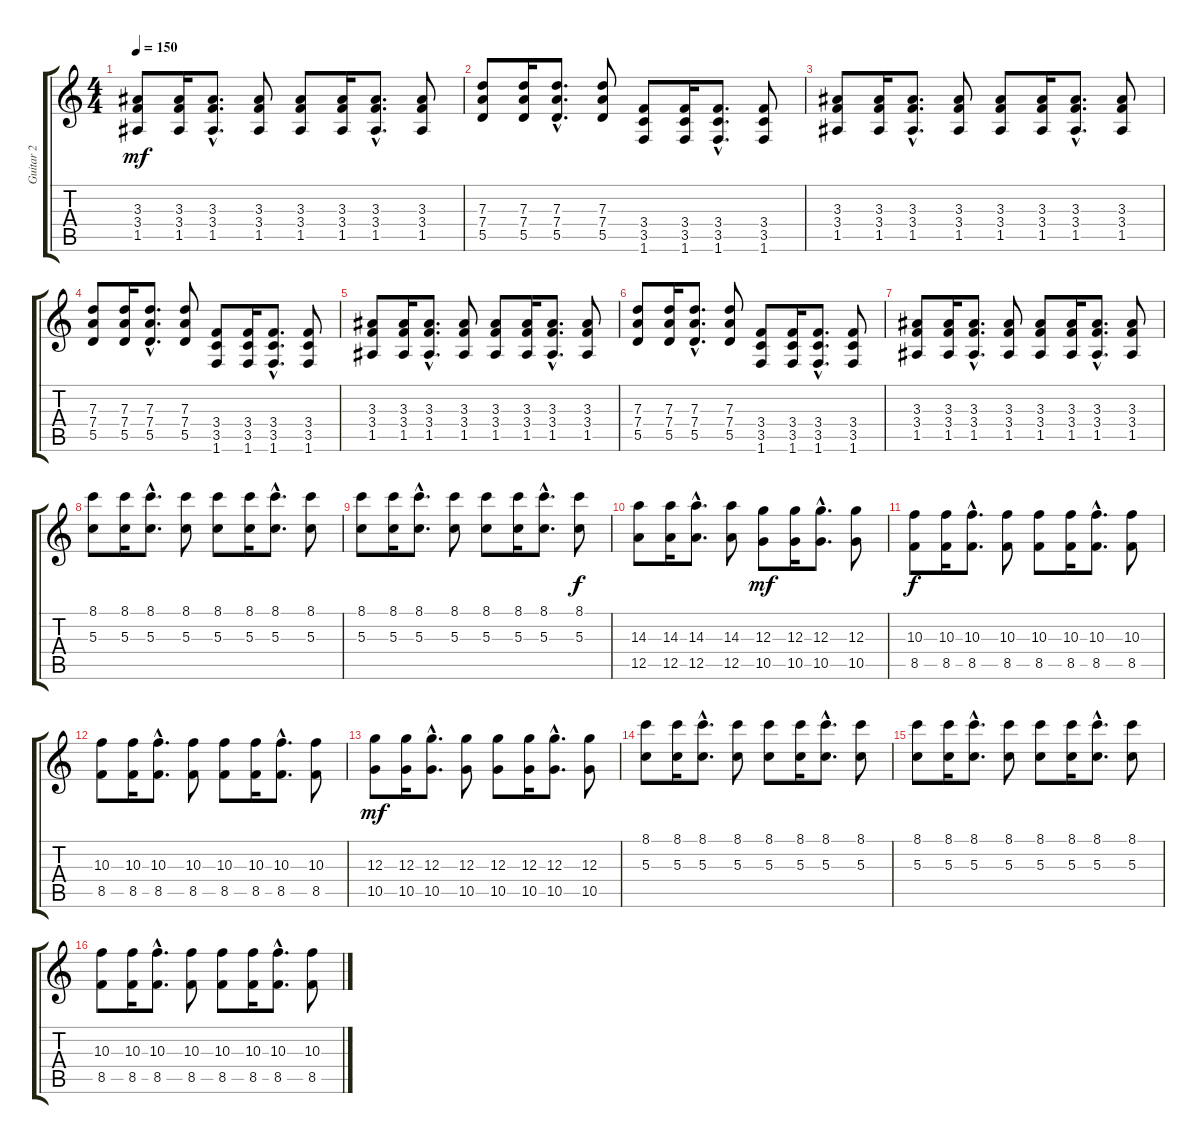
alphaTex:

\track ("Guitar 2" "Guitar 2") {instrument distortionguitar}
\staff {score tabs}
\tuning (E4 B3 G3 D3 A2 E2) {hide}
\ts (4 4)
\tempo 150
\clef g2
\ks c
(3.3 3.4 1.5).8{dy mf} (3.3 3.4 1.5).16 (3.3{hac} 3.4{hac} 1.5{hac}).8{d} (3.3 3.4 1.5).8 (3.3 3.4 1.5).8 (3.3 3.4 1.5).16 (3.3{hac} 3.4{hac} 1.5{hac}).8{d} (3.3 3.4 1.5).8 |
(7.3 7.4 5.5).8 (7.3 7.4 5.5).16 (7.3{hac} 7.4{hac} 5.5{hac}).8{d} (7.3 7.4 5.5).8 (3.4 3.5 1.6).8 (3.4 3.5 1.6).16 (3.4{hac} 3.5{hac} 1.6{hac}).8{d} (3.4 3.5 1.6).8 |
(3.3 3.4 1.5).8 (3.3 3.4 1.5).16 (3.3{hac} 3.4{hac} 1.5{hac}).8{d} (3.3 3.4 1.5).8 (3.3 3.4 1.5).8 (3.3 3.4 1.5).16 (3.3{hac} 3.4{hac} 1.5{hac}).8{d} (3.3 3.4 1.5).8 |
(7.3 7.4 5.5).8 (7.3 7.4 5.5).16 (7.3{hac} 7.4{hac} 5.5{hac}).8{d} (7.3 7.4 5.5).8 (3.4 3.5 1.6).8 (3.4 3.5 1.6).16 (3.4{hac} 3.5{hac} 1.6{hac}).8{d} (3.4 3.5 1.6).8 |
(3.3 3.4 1.5).8 (3.3 3.4 1.5).16 (3.3{hac} 3.4{hac} 1.5{hac}).8{d} (3.3 3.4 1.5).8 (3.3 3.4 1.5).8 (3.3 3.4 1.5).16 (3.3{hac} 3.4{hac} 1.5{hac}).8{d} (3.3 3.4 1.5).8 |
(7.3 7.4 5.5).8 (7.3 7.4 5.5).16 (7.3{hac} 7.4{hac} 5.5{hac}).8{d} (7.3 7.4 5.5).8 (3.4 3.5 1.6).8 (3.4 3.5 1.6).16 (3.4{hac} 3.5{hac} 1.6{hac}).8{d} (3.4 3.5 1.6).8 |
(3.3 3.4 1.5).8 (3.3 3.4 1.5).16 (3.3{hac} 3.4{hac} 1.5{hac}).8{d} (3.3 3.4 1.5).8 (3.3 3.4 1.5).8 (3.3 3.4 1.5).16 (3.3{hac} 3.4{hac} 1.5{hac}).8{d} (3.3 3.4 1.5).8 |
(8.1 5.3).8 (8.1 5.3).16 (8.1{hac} 5.3{hac}).8{d} (8.1 5.3).8 (8.1 5.3).8 (8.1 5.3).16 (8.1{hac} 5.3{hac}).8{d} (8.1 5.3).8 |
(8.1 5.3).8 (8.1 5.3).16 (8.1{hac} 5.3{hac}).8{d} (8.1 5.3).8 (8.1 5.3).8 (8.1 5.3).16 (8.1{hac} 5.3{hac}).8{d} (8.1 5.3).8{dy f} |
(14.3 12.5).8 (14.3 12.5).16 (14.3{hac} 12.5{hac}).8{d} (14.3 12.5).8 (12.3 10.5).8{dy mf} (12.3 10.5).16 (12.3{hac} 10.5{hac}).8{d} (12.3 10.5).8 |
(10.3 8.5).8{dy f} (10.3 8.5).16 (10.3{hac} 8.5{hac}).8{d} (10.3 8.5).8 (10.3 8.5).8 (10.3 8.5).16 (10.3{hac} 8.5{hac}).8{d} (10.3 8.5).8 |
(10.3 8.5).8 (10.3 8.5).16 (10.3{hac} 8.5{hac}).8{d} (10.3 8.5).8 (10.3 8.5).8 (10.3 8.5).16 (10.3{hac} 8.5{hac}).8{d} (10.3 8.5).8 |
(12.3 10.5).8{dy mf} (12.3 10.5).16 (12.3{hac} 10.5{hac}).8{d} (12.3 10.5).8 (12.3 10.5).8 (12.3 10.5).16 (12.3{hac} 10.5{hac}).8{d} (12.3 10.5).8 |
(8.1 5.3).8 (8.1 5.3).16 (8.1{hac} 5.3{hac}).8{d} (8.1 5.3).8 (8.1 5.3).8 (8.1 5.3).16 (8.1{hac} 5.3{hac}).8{d} (8.1 5.3).8 |
(8.1 5.3).8 (8.1 5.3).16 (8.1{hac} 5.3{hac}).8{d} (8.1 5.3).8 (8.1 5.3).8 (8.1 5.3).16 (8.1{hac} 5.3{hac}).8{d} (8.1 5.3).8 |
(10.3 8.5).8 (10.3 8.5).16 (10.3{hac} 8.5{hac}).8{d} (10.3 8.5).8 (10.3 8.5).8 (10.3 8.5).16 (10.3{hac} 8.5{hac}).8{d} (10.3 8.5).8
